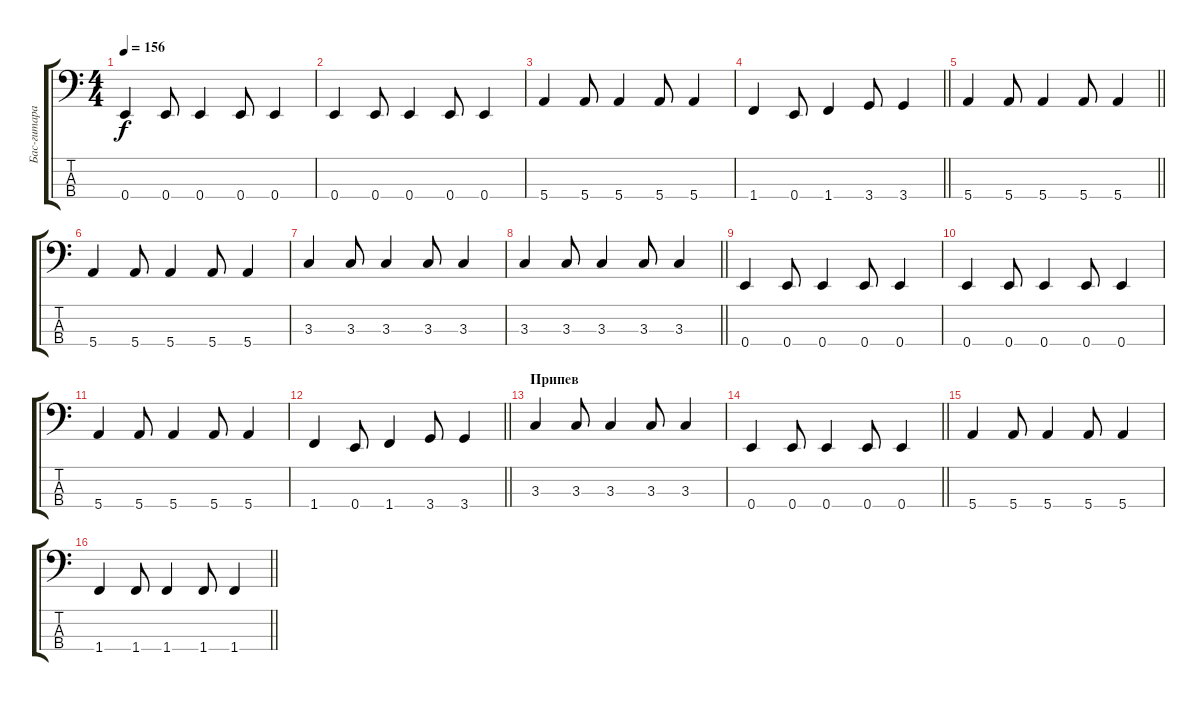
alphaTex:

\track ("Бас-гитара" "Бас-гитара") {instrument electricbassfinger}
\staff {score tabs}
\tuning (G2 D2 A1 E1) {hide}
\ts (4 4)
\tempo 156
\clef f4
\ks c
0.4.4{dy f} 0.4.8 0.4.4 0.4.8 0.4.4 |
0.4.4 0.4.8 0.4.4 0.4.8 0.4.4 |
5.4.4 5.4.8 5.4.4 5.4.8 5.4.4 |
\barLineRight lightlight
1.4.4 0.4.8 1.4.4 3.4.8 3.4.4 |
\barLineRight lightlight
5.4.4 5.4.8 5.4.4 5.4.8 5.4.4 |
5.4.4 5.4.8 5.4.4 5.4.8 5.4.4 |
3.3.4 3.3.8 3.3.4 3.3.8 3.3.4 |
\barLineRight lightlight
3.3.4 3.3.8 3.3.4 3.3.8 3.3.4 |
0.4.4 0.4.8 0.4.4 0.4.8 0.4.4 |
0.4.4 0.4.8 0.4.4 0.4.8 0.4.4 |
5.4.4 5.4.8 5.4.4 5.4.8 5.4.4 |
\barLineRight lightlight
1.4.4 0.4.8 1.4.4 3.4.8 3.4.4 |
\section ("" "Припев")
3.3.4 3.3.8 3.3.4 3.3.8 3.3.4 |
\barLineRight lightlight
0.4.4 0.4.8 0.4.4 0.4.8 0.4.4 |
5.4.4 5.4.8 5.4.4 5.4.8 5.4.4 |
\barLineRight lightlight
1.4.4 1.4.8 1.4.4 1.4.8 1.4.4
